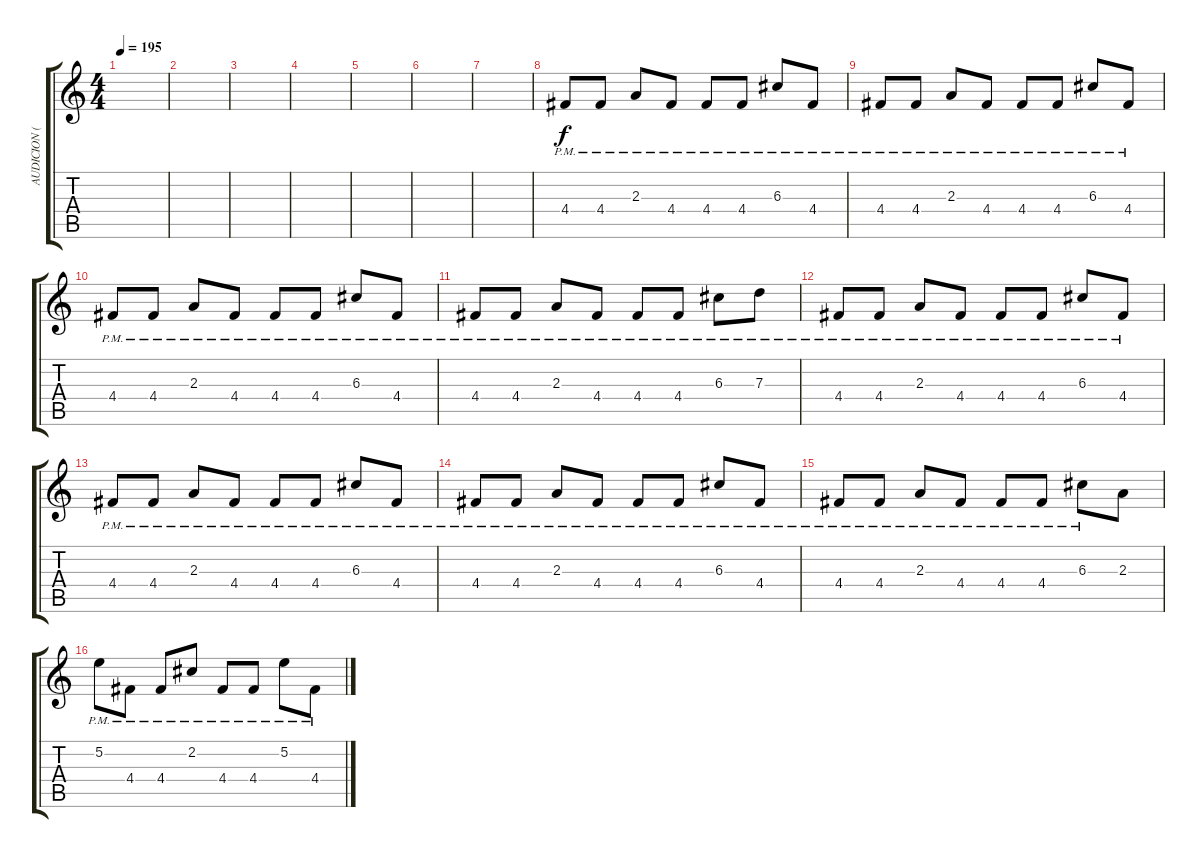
\track ("AUDICION (GUITARRA)" "AUDICION (") {instrument distortionguitar}
\staff {score tabs}
\tuning (E4 B3 G3 D3 A2 D2) {hide}
\ts (4 4)
\tempo 195
\clef g2
\ks c
|
|
|
|
|
|
|
4.4{pm}.8 4.4{pm}.8 2.3{pm}.8 4.4{pm}.8 4.4{pm}.8 4.4{pm}.8 6.3{pm}.8 4.4{pm}.8 |
4.4{pm}.8 4.4{pm}.8 2.3{pm}.8 4.4{pm}.8 4.4{pm}.8 4.4{pm}.8 6.3{pm}.8 4.4{pm}.8 |
4.4{pm}.8 4.4{pm}.8 2.3{pm}.8 4.4{pm}.8 4.4{pm}.8 4.4{pm}.8 6.3{pm}.8 4.4{pm}.8 |
4.4{pm}.8 4.4{pm}.8 2.3{pm}.8 4.4{pm}.8 4.4{pm}.8 4.4{pm}.8 6.3{pm}.8 7.3{pm}.8 |
4.4{pm}.8 4.4{pm}.8 2.3{pm}.8 4.4{pm}.8 4.4{pm}.8 4.4{pm}.8 6.3{pm}.8 4.4{pm}.8 |
4.4{pm}.8 4.4{pm}.8 2.3{pm}.8 4.4{pm}.8 4.4{pm}.8 4.4{pm}.8 6.3{pm}.8 4.4{pm}.8 |
4.4{pm}.8 4.4{pm}.8 2.3{pm}.8 4.4{pm}.8 4.4{pm}.8 4.4{pm}.8 6.3{pm}.8 4.4{pm}.8 |
4.4{pm}.8 4.4{pm}.8 2.3{pm}.8 4.4{pm}.8 4.4{pm}.8 4.4{pm}.8 6.3{pm}.8 2.3.8 |
5.2{pm}.8 4.4{pm}.8 4.4{pm}.8 2.2{pm}.8 4.4{pm}.8 4.4{pm}.8 5.2{pm}.8 4.4{pm}.8
